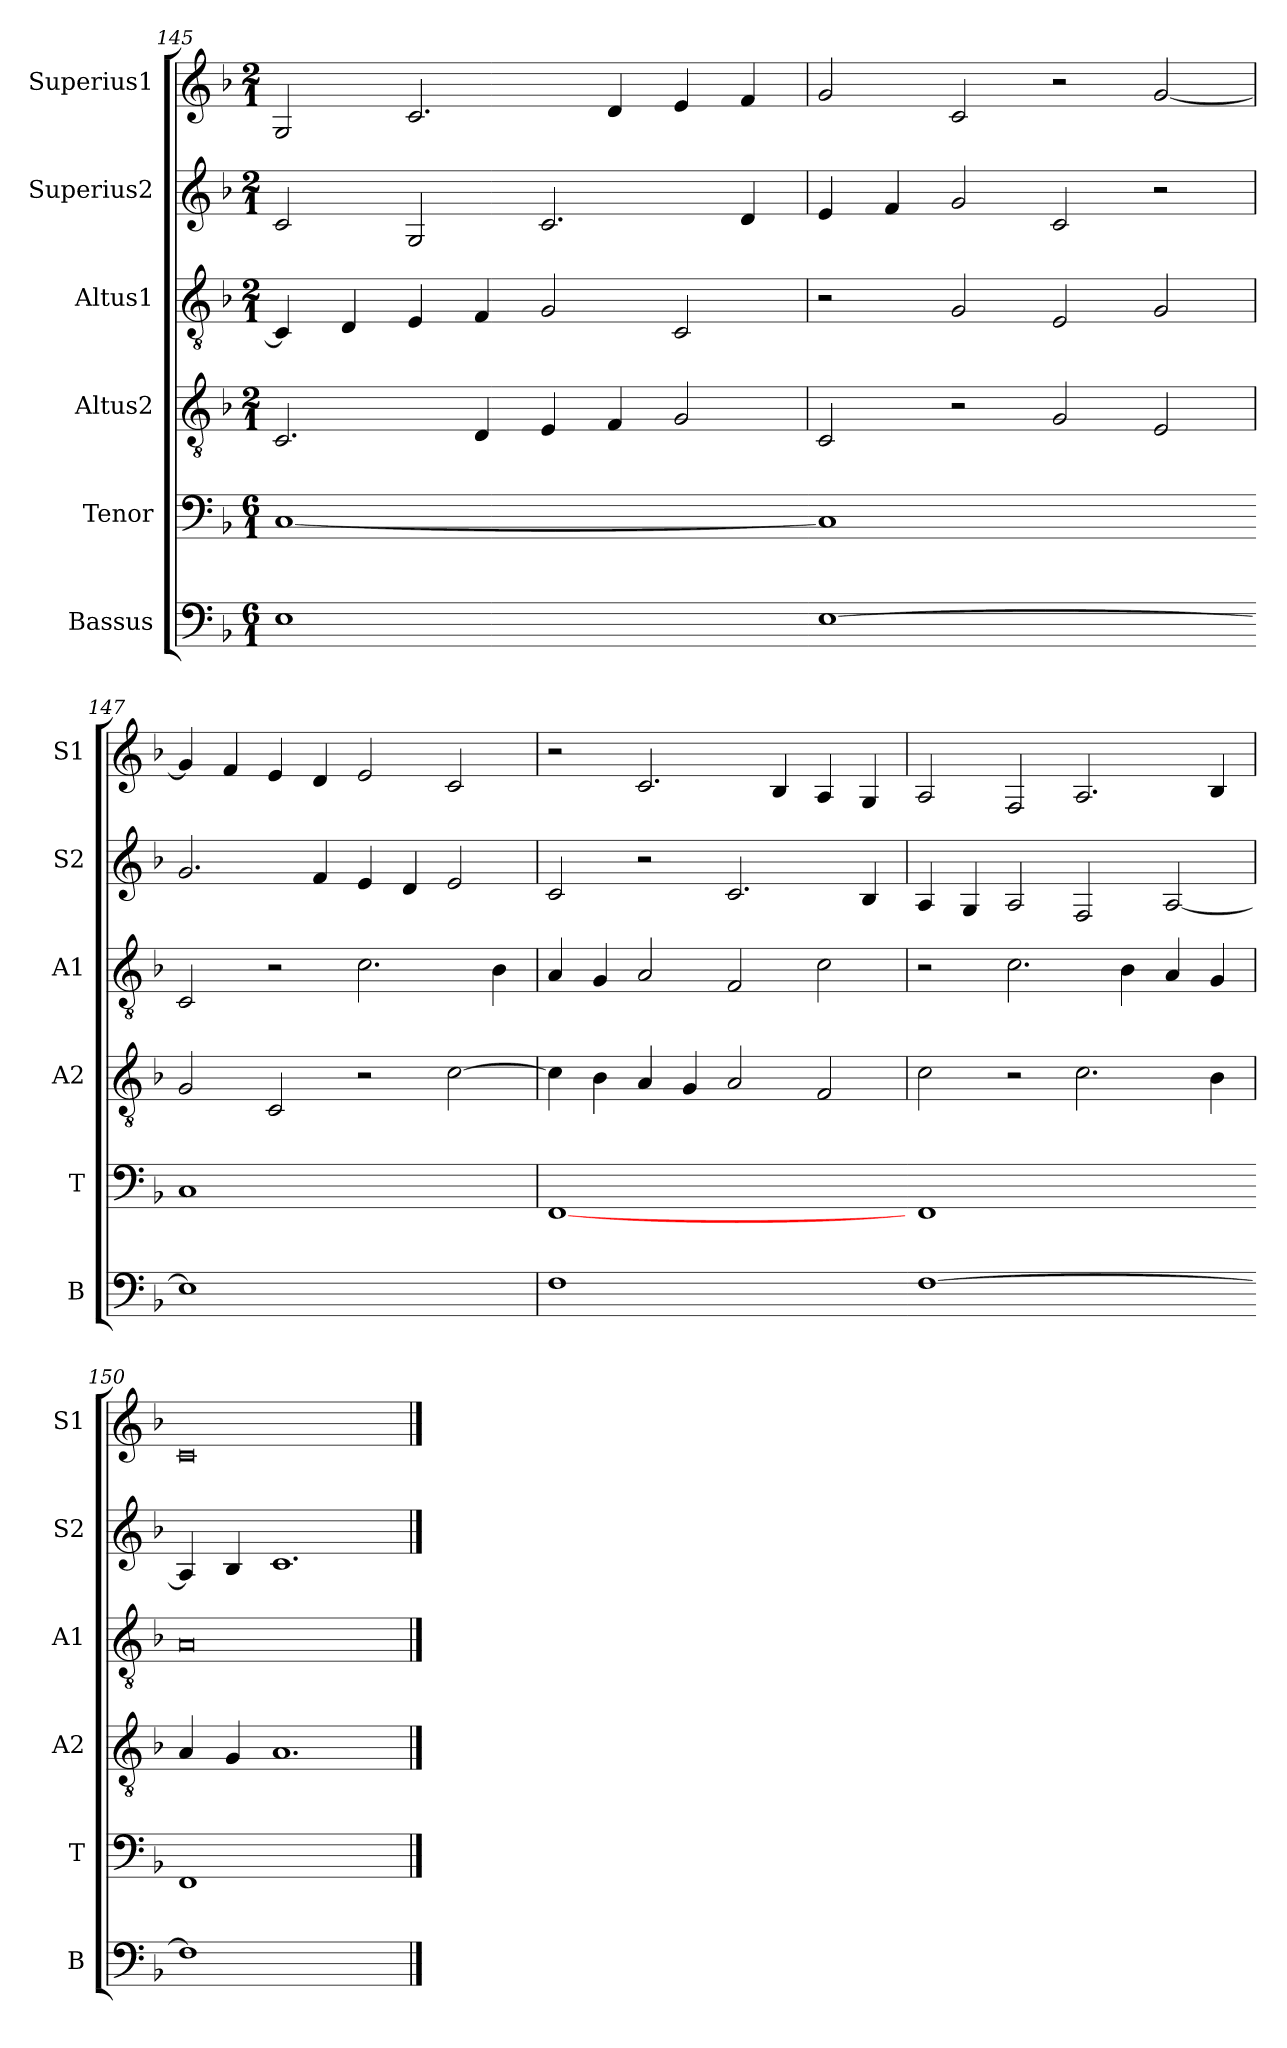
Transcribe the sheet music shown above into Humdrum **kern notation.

**kern	**kern	**kern	**kern	**kern	**kern
*part6	*part5	*part4	*part3	*part2	*part1
*staff6	*staff5	*staff4	*staff3	*staff2	*staff1
*I"Bassus	*I"Tenor	*I"Altus2	*I"Altus1	*I"Superius2	*I"Superius1
*I'B	*I'T	*I'A2	*I'A1	*I'S2	*I'S1
*clefF4	*clefF4	*clefGv2	*clefGv2	*clefG2	*clefG2
*k[b-]	*k[b-]	*k[b-]	*k[b-]	*k[b-]	*k[b-]
*M6/1	*M6/1	*M2/1	*M2/1	*M2/1	*M2/1
=145	=145	=145	=145	=145	=145
!LO:N:vis=1	!LO:N:vis=1	!	!	!	!
0E	[0C	2.C/	4C/]	2c/	2G/
.	.	.	4D/	.	.
.	.	.	4E/	2G/	2.c/
.	.	4D/	4F/	.	.
.	.	4E/	2G/	2.c/	.
.	.	4F/	.	.	4d/
.	.	2G/	2C/	.	4e/
.	.	.	.	4d/	4f/
=146-	=146-	=146	=146	=146	=146
!LO:N:vis=1	!LO:N:vis=1	!	!	!	!
[0E	0C]	2C/	2r	4e/	2g/
.	.	.	.	4f/	.
.	.	2r	2G/	2g/	2c/
.	.	2G/	2E/	2c/	2r
.	.	2E/	2G/	2r	[2g/
=147-	=147-	=147	=147	=147	=147
!LO:N:vis=1	!LO:N:vis=1	!	!	!	!
0E]	0C	2G/	2C/	2.g/	4g/]
.	.	.	.	.	4f/
.	.	2C/	2r	.	4e/
.	.	.	.	4f/	4d/
.	.	2r	2.c\	4e/	2e/
.	.	.	.	4d/	.
.	.	[2c\	.	2e/	2c/
.	.	.	4B-\	.	.
=148	=148	=148	=148	=148	=148
!LO:N:vis=1	!LO:N:vis=1	!	!	!	!
0F	[0FF	4c\]	4A/	2c/	2r
.	.	4B-\	4G/	.	.
.	.	4A/	2A/	2r	2.c/
.	.	4G/	.	.	.
.	.	2A/	2F/	2.c/	.
.	.	.	.	.	4B-/
.	.	2F/	2c\	.	4A/
.	.	.	.	4B-/	4G/
=149-	=149-	=149	=149	=149	=149
!LO:N:vis=1	!LO:N:vis=1	!	!	!	!
[0F	0FF	2c\	2r	4A/	2A/
.	.	.	.	4G/	.
.	.	2r	2.c\	2A/	2F/
.	.	2.c\	.	2F/	2.A/
.	.	.	4B-\	.	.
.	.	.	4A/	[2A/	.
.	.	4B-\	4G/	.	4B-/
=150-	=150-	=150	=150	=150	=150
!LO:N:vis=1	!LO:N:vis=1	!	!	!	!
0F]	0FF	4A/	0A	4A/]	0c
.	.	4G/	.	4B-/	.
.	.	1.A	.	1.c	.
==	==	==	==	==	==
*-	*-	*-	*-	*-	*-
